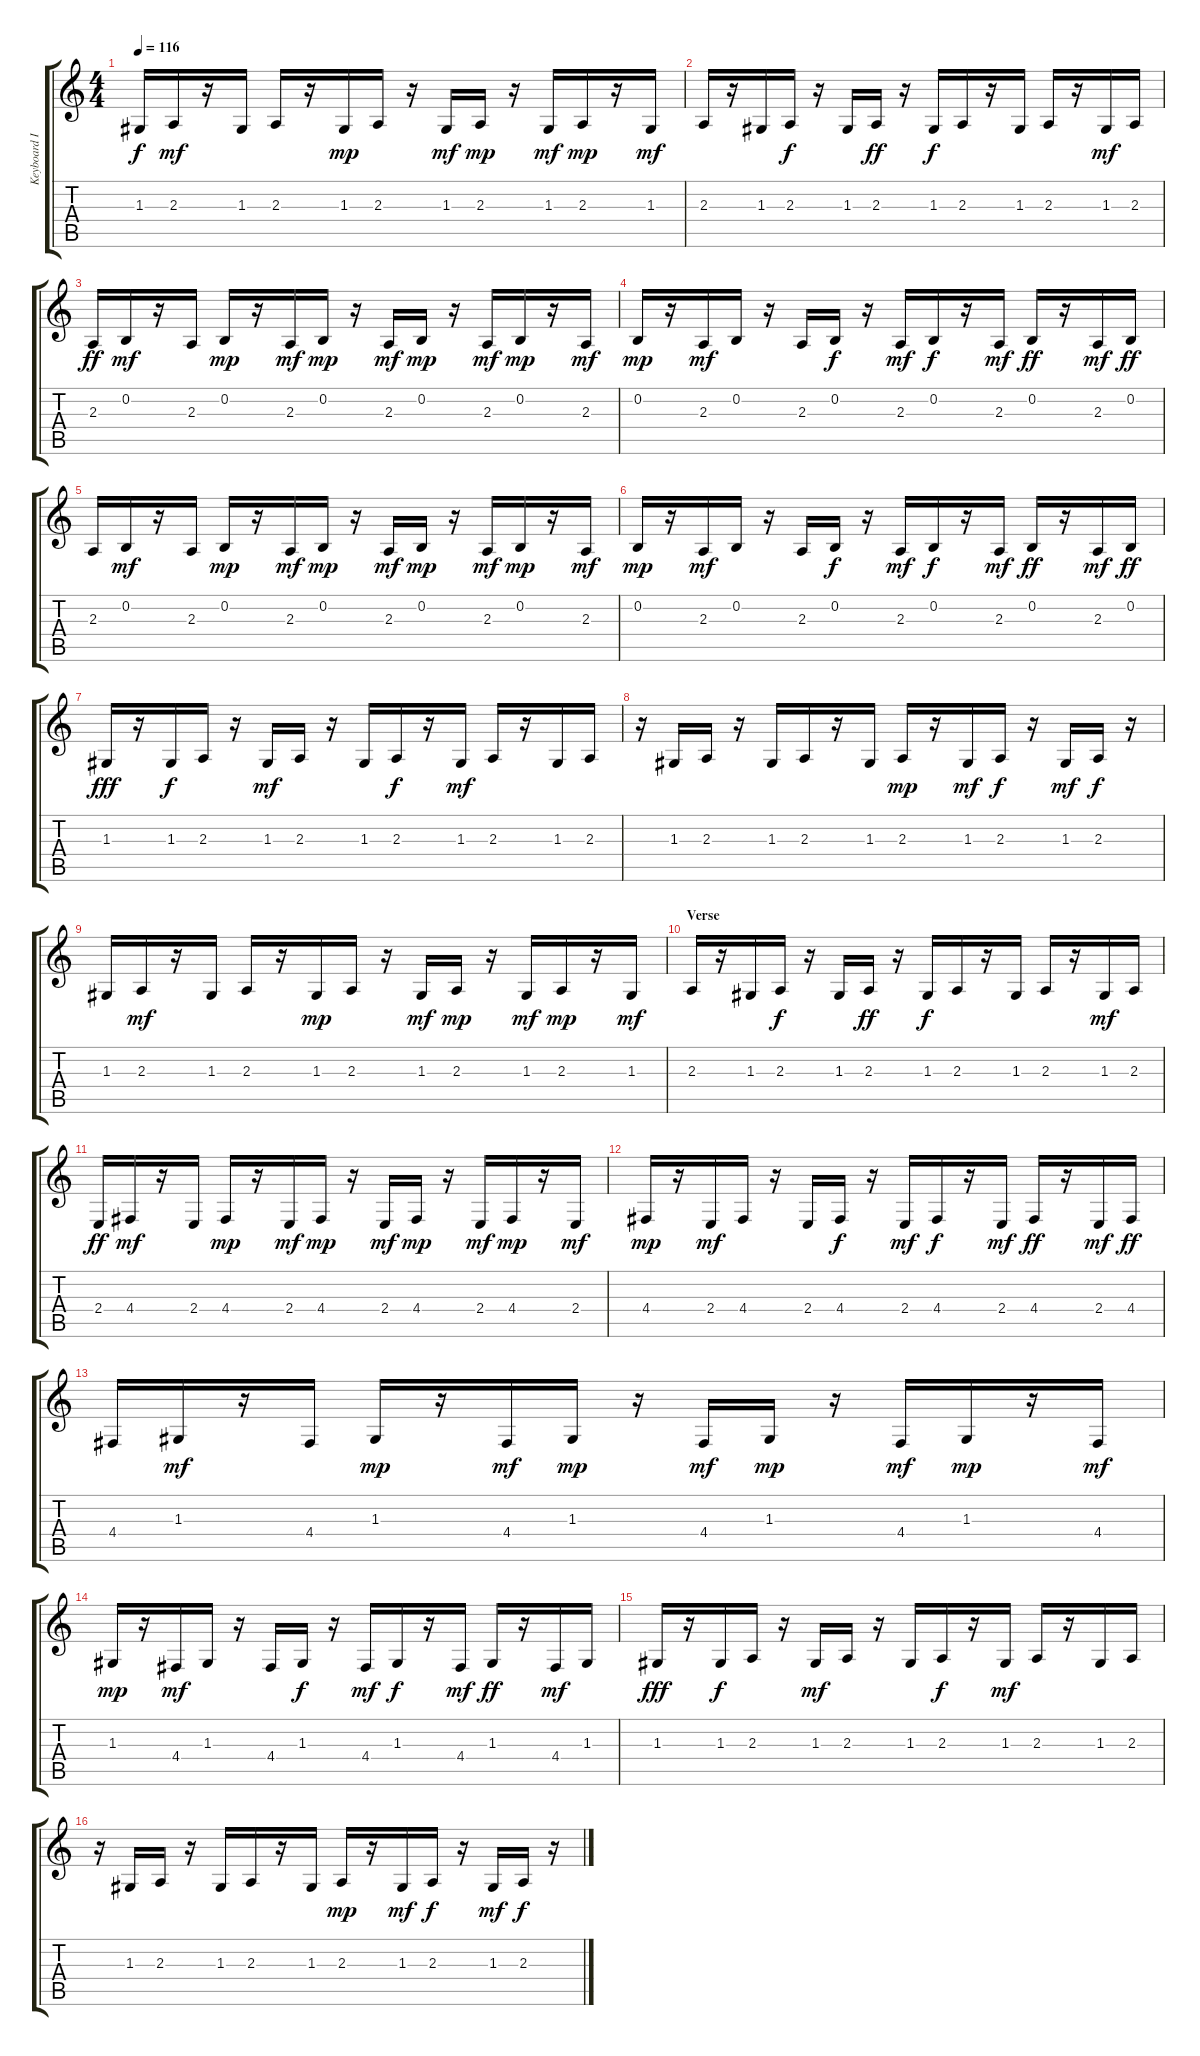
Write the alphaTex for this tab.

\track ("Keyboard II" "Keyboard I") {instrument orchestralharp}
\staff {score tabs}
\tuning (E4 B3 G3 D3 A2 E2) {hide}
\ts (4 4)
\tempo 116
\clef g2
\ks c
1.3.16{dy f} 2.3.16{dy mf} r.16 1.3.16 2.3.16 r.16 1.3.16{dy mp} 2.3.16 r.16 1.3.16{dy mf} 2.3.16{dy mp} r.16 1.3.16{dy mf} 2.3.16{dy mp} r.16 1.3.16{dy mf} |
2.3.16 r.16 1.3.16 2.3.16{dy f} r.16 1.3.16 2.3.16{dy ff} r.16 1.3.16{dy f} 2.3.16 r.16 1.3.16 2.3.16 r.16 1.3.16{dy mf} 2.3.16 |
2.3.16{dy ff} 0.2.16{dy mf} r.16 2.3.16 0.2.16{dy mp} r.16 2.3.16{dy mf} 0.2.16{dy mp} r.16 2.3.16{dy mf} 0.2.16{dy mp} r.16 2.3.16{dy mf} 0.2.16{dy mp} r.16 2.3.16{dy mf} |
0.2.16{dy mp} r.16 2.3.16{dy mf} 0.2.16 r.16 2.3.16 0.2.16{dy f} r.16 2.3.16{dy mf} 0.2.16{dy f} r.16 2.3.16{dy mf} 0.2.16{dy ff} r.16 2.3.16{dy mf} 0.2.16{dy ff} |
2.3.16 0.2.16{dy mf} r.16 2.3.16 0.2.16{dy mp} r.16 2.3.16{dy mf} 0.2.16{dy mp} r.16 2.3.16{dy mf} 0.2.16{dy mp} r.16 2.3.16{dy mf} 0.2.16{dy mp} r.16 2.3.16{dy mf} |
0.2.16{dy mp} r.16 2.3.16{dy mf} 0.2.16 r.16 2.3.16 0.2.16{dy f} r.16 2.3.16{dy mf} 0.2.16{dy f} r.16 2.3.16{dy mf} 0.2.16{dy ff} r.16 2.3.16{dy mf} 0.2.16{dy ff} |
1.3.16{dy fff} r.16 1.3.16{dy f} 2.3.16 r.16 1.3.16{dy mf} 2.3.16 r.16 1.3.16 2.3.16{dy f} r.16 1.3.16{dy mf} 2.3.16 r.16 1.3.16 2.3.16 |
r.16 1.3.16 2.3.16 r.16 1.3.16 2.3.16 r.16 1.3.16 2.3.16{dy mp} r.16 1.3.16{dy mf} 2.3.16{dy f} r.16 1.3.16{dy mf} 2.3.16{dy f} r.16 |
1.3.16 2.3.16{dy mf} r.16 1.3.16 2.3.16 r.16 1.3.16{dy mp} 2.3.16 r.16 1.3.16{dy mf} 2.3.16{dy mp} r.16 1.3.16{dy mf} 2.3.16{dy mp} r.16 1.3.16{dy mf} |
\section ("" "Verse")
2.3.16 r.16 1.3.16 2.3.16{dy f} r.16 1.3.16 2.3.16{dy ff} r.16 1.3.16{dy f} 2.3.16 r.16 1.3.16 2.3.16 r.16 1.3.16{dy mf} 2.3.16 |
2.4.16{dy ff} 4.4.16{dy mf} r.16 2.4.16 4.4.16{dy mp} r.16 2.4.16{dy mf} 4.4.16{dy mp} r.16 2.4.16{dy mf} 4.4.16{dy mp} r.16 2.4.16{dy mf} 4.4.16{dy mp} r.16 2.4.16{dy mf} |
4.4.16{dy mp} r.16 2.4.16{dy mf} 4.4.16 r.16 2.4.16 4.4.16{dy f} r.16 2.4.16{dy mf} 4.4.16{dy f} r.16 2.4.16{dy mf} 4.4.16{dy ff} r.16 2.4.16{dy mf} 4.4.16{dy ff} |
4.4.16 1.3.16{dy mf} r.16 4.4.16 1.3.16{dy mp} r.16 4.4.16{dy mf} 1.3.16{dy mp} r.16 4.4.16{dy mf} 1.3.16{dy mp} r.16 4.4.16{dy mf} 1.3.16{dy mp} r.16 4.4.16{dy mf} |
1.3.16{dy mp} r.16 4.4.16{dy mf} 1.3.16 r.16 4.4.16 1.3.16{dy f} r.16 4.4.16{dy mf} 1.3.16{dy f} r.16 4.4.16{dy mf} 1.3.16{dy ff} r.16 4.4.16{dy mf} 1.3.16 |
1.3.16{dy fff} r.16 1.3.16{dy f} 2.3.16 r.16 1.3.16{dy mf} 2.3.16 r.16 1.3.16 2.3.16{dy f} r.16 1.3.16{dy mf} 2.3.16 r.16 1.3.16 2.3.16 |
r.16 1.3.16 2.3.16 r.16 1.3.16 2.3.16 r.16 1.3.16 2.3.16{dy mp} r.16 1.3.16{dy mf} 2.3.16{dy f} r.16 1.3.16{dy mf} 2.3.16{dy f} r.16
